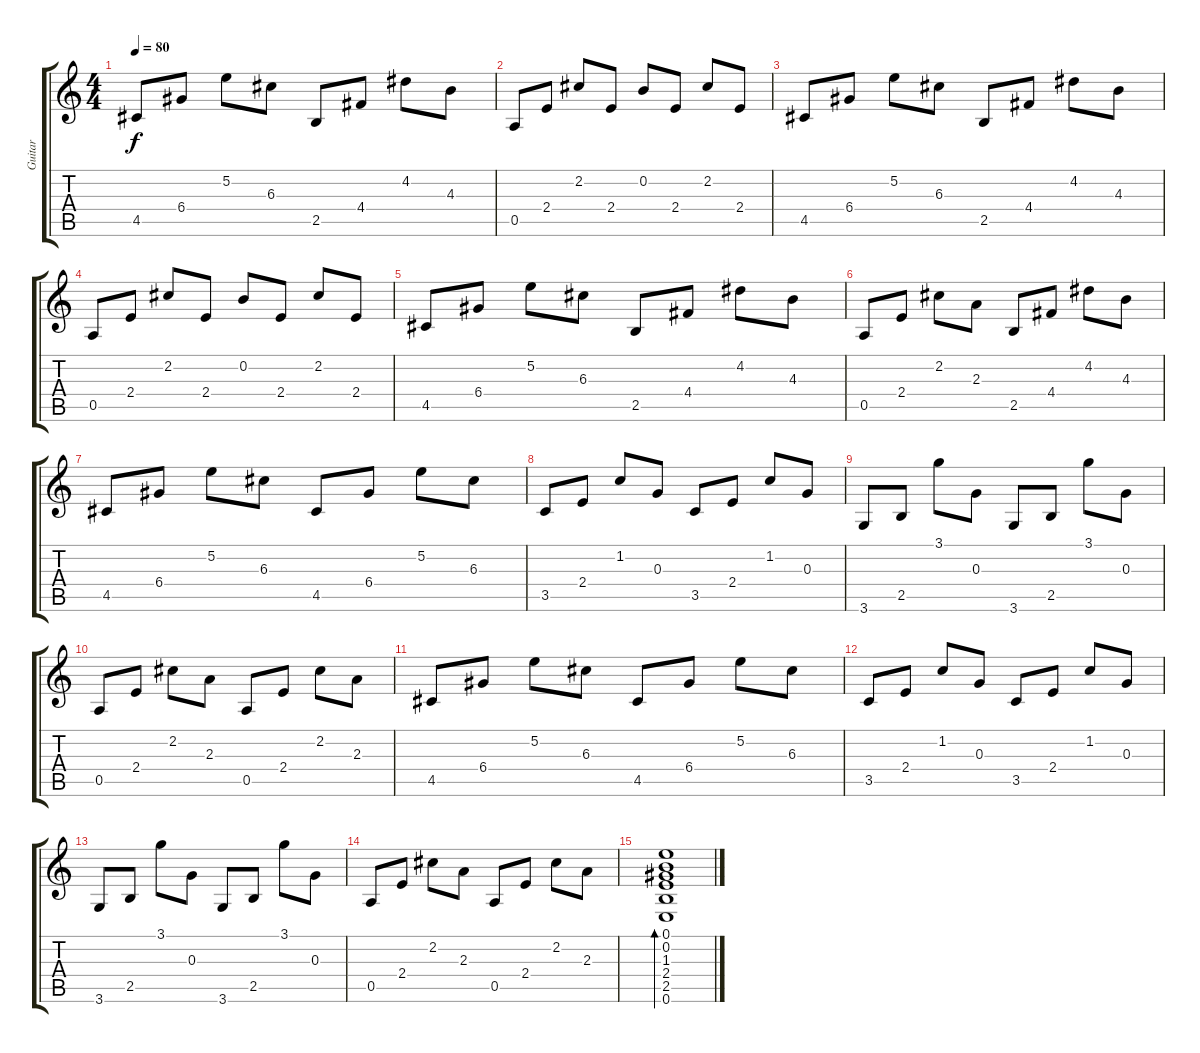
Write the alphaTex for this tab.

\track ("Guitar" "Guitar") {instrument acousticguitarnylon}
\staff {score tabs}
\tuning (E4 B3 G3 D3 A2 E2) {hide}
\ts (4 4)
\tempo 80
\clef g2
\ks c
4.5.8{dy f} 6.4.8 5.2.8 6.3.8 2.5.8 4.4.8 4.2.8 4.3.8 |
0.5.8 2.4.8 2.2.8 2.4.8 0.2.8 2.4.8 2.2.8 2.4.8 |
4.5.8 6.4.8 5.2.8 6.3.8 2.5.8 4.4.8 4.2.8 4.3.8 |
0.5.8 2.4.8 2.2.8 2.4.8 0.2.8 2.4.8 2.2.8 2.4.8 |
4.5.8 6.4.8 5.2.8 6.3.8 2.5.8 4.4.8 4.2.8 4.3.8 |
0.5.8 2.4.8 2.2.8 2.3.8 2.5.8 4.4.8 4.2.8 4.3.8 |
4.5.8 6.4.8 5.2.8 6.3.8 4.5.8 6.4.8 5.2.8 6.3.8 |
3.5.8 2.4.8 1.2.8 0.3.8 3.5.8 2.4.8 1.2.8 0.3.8 |
3.6.8 2.5.8 3.1.8 0.3.8 3.6.8 2.5.8 3.1.8 0.3.8 |
0.5.8 2.4.8 2.2.8 2.3.8 0.5.8 2.4.8 2.2.8 2.3.8 |
4.5.8 6.4.8 5.2.8 6.3.8 4.5.8 6.4.8 5.2.8 6.3.8 |
3.5.8 2.4.8 1.2.8 0.3.8 3.5.8 2.4.8 1.2.8 0.3.8 |
3.6.8 2.5.8 3.1.8 0.3.8 3.6.8 2.5.8 3.1.8 0.3.8 |
0.5.8 2.4.8 2.2.8 2.3.8 0.5.8 2.4.8 2.2.8 2.3.8 |
(0.1 0.2 1.3 2.4 2.5 0.6).1{bd 240}
